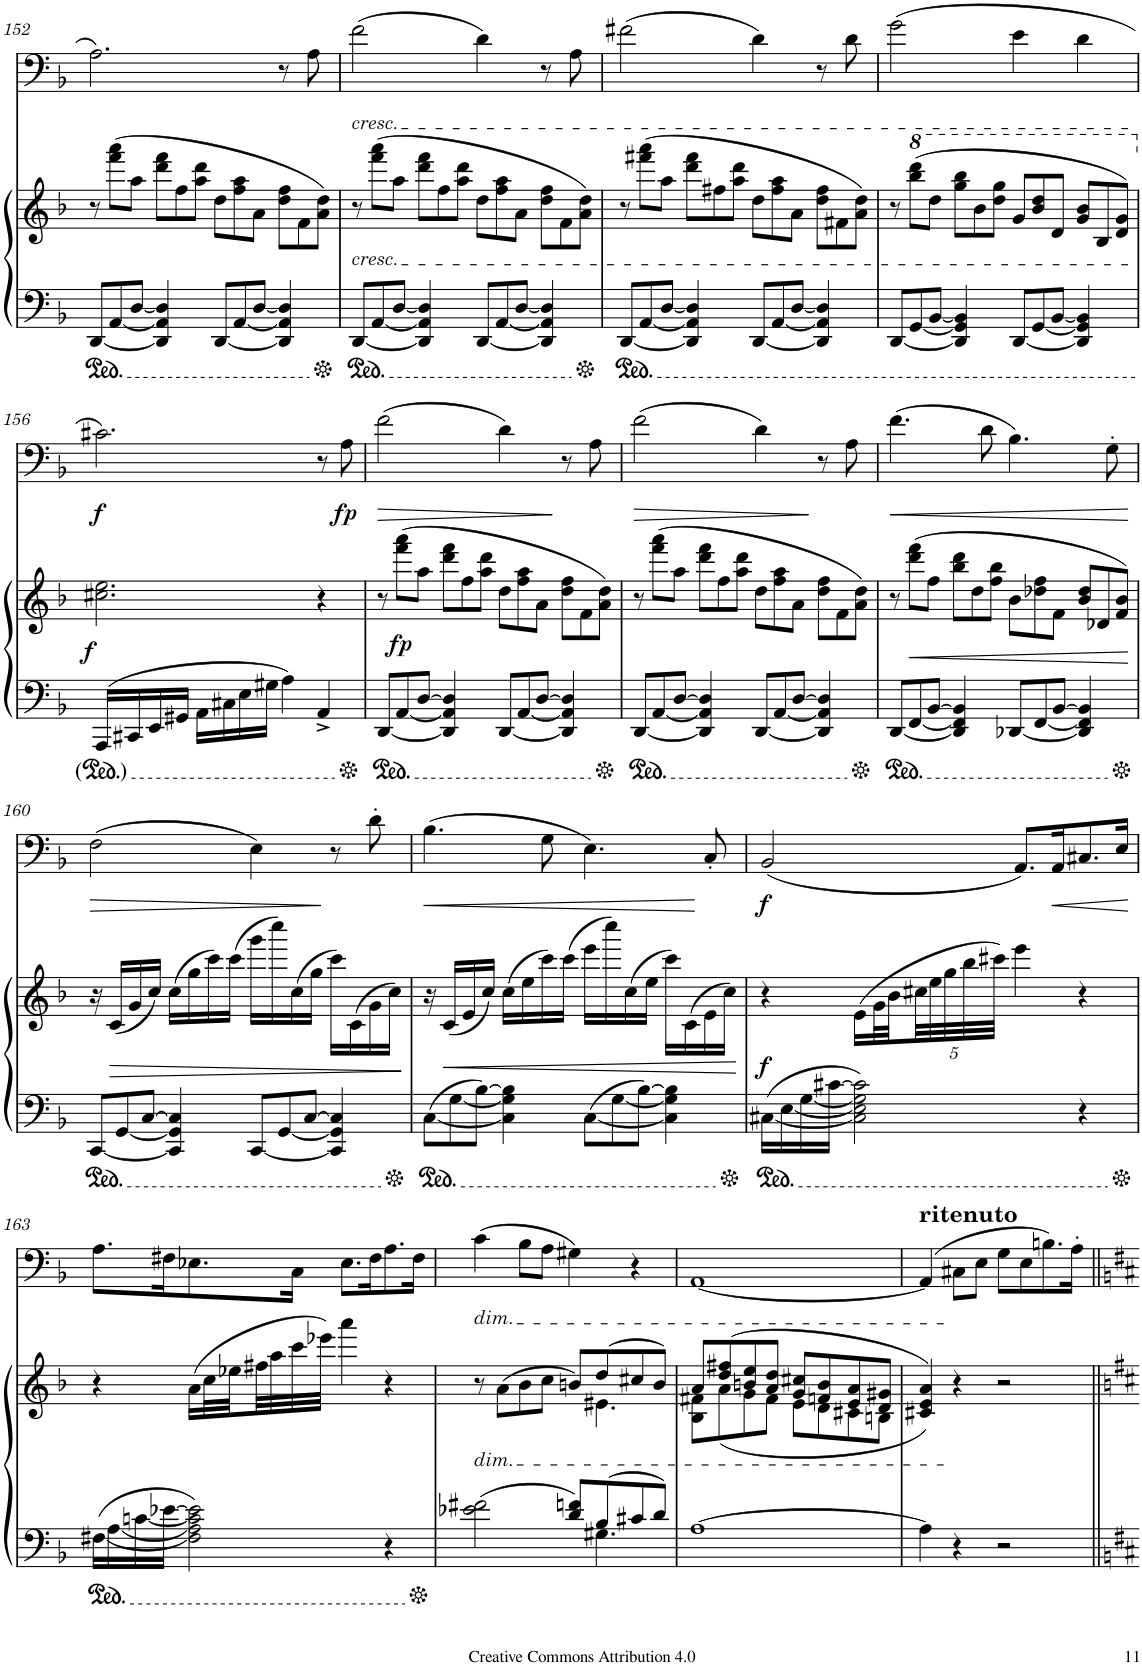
**kern	**kern	**dynam	**kern	**dynam
*part2	*part2	*part2	*part1	*part1
*staff3	*staff2	*staff2/3	*staff1	*staff1
*I"Piano	*	*	*I"Violoncello	*
*I'Pno	*	*	*I'Vc	*
!!LO:PB:g=z
*clefF4	*clefG2	*	*clefF4	*
*k[b-]	*k[b-]	*	*k[b-]	*
*M4/4	*M4/4	*	*M4/4	*
*met(c)	*met(c)	*	*met(c)	*
=152	=152	=152	=152	=152
[12DD/L	12r	.	2.A\	.
[12AA/	(12fff\ 12aaa\L	.	.	.
[12D/J	12aa\J	.	.	.
*	*Xbrackettup	*	*	*
4DD/] 4AA/] 4D/]	12ddd\ 12fff\L	.	.	.
.	12ff\	.	.	.
.	12aa\ 12ddd\J	.	.	.
[12DD/L	12dd\L	.	.	.
[12AA/	12ff\ 12aa\	.	.	.
[12D/J	12a\J	.	.	.
4DD/] 4AA/] 4D/]	12dd\ 12ff\L	.	8r	.
.	12f\	.	.	.
.	.	.	8A\	.
.	12a\ 12dd\J)	.	.	.
=153	=153	=153	=153	=153
*	*brackettup	*	*	*
!	!	!	!LO:TX:b:i:t=cresc.	!
!	!LO:TX:b:i:t=cresc.	!	!	!
[12DD/L	12r	.	(2f\	.
[12AA/	(12fff\ 12aaa\L	.	.	.
[12D/J	12aa\J	.	.	.
*	*Xbrackettup	*	*	*
4DD/] 4AA/] 4D/]	12ddd\ 12fff\L	.	.	.
.	12ff\	.	.	.
.	12aa\ 12ddd\J	.	.	.
[12DD/L	12dd\L	.	4d\)	.
[12AA/	12ff\ 12aa\	.	.	.
[12D/J	12a\J	.	.	.
4DD/] 4AA/] 4D/]	12dd\ 12ff\L	.	8r	.
.	12f\	.	.	.
.	.	.	8A\	.
.	12a\ 12dd\J)	.	.	.
=154	=154	=154	=154	=154
*	*brackettup	*	*	*
[12DD/L	12r	.	(2f#X\	.
[12AA/	(12fff#X\ 12aaa\L	.	.	.
[12D/J	12aa\J	.	.	.
*	*Xbrackettup	*	*	*
4DD/] 4AA/] 4D/]	12ddd\ 12fff#\L	.	.	.
.	12ff#X\	.	.	.
.	12aa\ 12ddd\J	.	.	.
[12DD/L	12dd\L	.	4d\)	.
[12AA/	12ff#\ 12aa\	.	.	.
[12D/J	12a\J	.	.	.
4DD/] 4AA/] 4D/]	12dd\ 12ff#\L	.	8r	.
.	12f#X\	.	.	.
.	.	.	8d\	.
.	12a\ 12dd\J)	.	.	.
=155	=155	=155	=155	=155
*	*brackettup	*	*	*
[12DD/L	12r	.	(2g\	.
*	*8va	*	*	*
[12GG/	(12bbb-\ 12dddd\L	.	.	.
[12BB-/J	12ddd\J	.	.	.
*	*Xbrackettup	*	*	*
4DD/] 4GG/] 4BB-/]	12ggg\ 12bbb-\L	.	.	.
.	12bb-\	.	.	.
.	12ddd\ 12ggg\J	.	.	.
[12DD/L	12gg/L	.	4e\	.
[12GG/	12bb-/ 12ddd/	.	.	.
[12BB-/J	12dd/J	.	.	.
4DD/] 4GG/] 4BB-/]	12gg/ 12bb-/L	.	4d\	.
.	12b-/	.	.	.
.	12dd/ 12gg/J)	.	.	.
!!LO:LB:g=z
=156	=156	=156	=156	=156
*	*X8va	*	*	*
!	!	!LO:DY:b	!	!LO:DY:b
16AAA/LL	2.cc#X\ 2.ee\	f	2.c#X\)	f
16CC#X/	.	.	.	.
16EE/	.	.	.	.
16GG#X/JJ	.	.	.	.
16AA\LL	.	.	.	.
16C#X\	.	.	.	.
16E\	.	.	.	.
16G#X\JJ	.	.	.	.
4A\	.	.	.	.
4AA^/	4r	.	8r	.
!	!	!	!	!LO:DY:b
.	.	.	8A\	fp
=157	=157	=157	=157	=157
*	*brackettup	*	*	*
!	!	!	!	!LO:HP:b
[12DD/L	12r	.	(2f\	>
!	!	!LO:DY:b	!	!
[12AA/	(12fff\ 12aaa\L	fp	.	.
[>12D/J	12aa\J	.	.	.
*	*Xbrackettup	*	*	*
4DD/] 4AA/] 4D/]	12ddd\ 12fff\L	.	.	.
.	12ff\	.	.	.
.	12aa\ 12ddd\J	.	.	.
[12DD/L	12dd\L	.	4d\)	.
[12AA/	12ff\ 12aa\	.	.	.
[>12D/J	12a\J	.	.	.
4DD/] 4AA/] 4D/]	12dd\ 12ff\L	.	8r	]
.	12f\	.	.	.
.	.	.	8A\	.
.	12a\ 12dd\J)	.	.	.
=158	=158	=158	=158	=158
*	*brackettup	*	*	*
!	!	!	!	!LO:HP:b
[12DD/L	12r	.	(2f\	>
[12AA/	(12fff\ 12aaa\L	.	.	.
[>12D/J	12aa\J	.	.	.
*	*Xbrackettup	*	*	*
4DD/] 4AA/] 4D/]	12ddd\ 12fff\L	.	.	.
.	12ff\	.	.	.
.	12aa\ 12ddd\J	.	.	.
[12DD/L	12dd\L	.	4d\)	.
[12AA/	12ff\ 12aa\	.	.	.
[>12D/J	12a\J	.	.	.
4DD/] 4AA/] 4D/]	12dd\ 12ff\L	.	8r	]
.	12f\	.	.	.
.	.	.	8A\	.
.	12a\ 12dd\J)	.	.	.
=159	=159	=159	=159	=159
*	*brackettup	*	*	*
!	!	!	!	!LO:HP:b
[12DD/L	12r	.	(4.f\	<
!	!	!LO:HP:b	!	!
[12FF/	(12ddd\ 12fff\L	<	.	.
[>12BB-/J	12ff\J	.	.	.
*	*Xbrackettup	*	*	*
4DD/] 4FF/] 4BB-/]	12bb-\ 12ddd\L	.	.	.
.	12dd\	.	.	.
.	.	.	8d\	.
.	12ff\ 12bb-\J	.	.	.
[12DD-X/L	12b-\L	.	4.B-\)	.
[12FF/	12dd-X\ 12ff\	.	.	.
[>12BB-/J	12f\J	.	.	.
4DD-/] 4FF/] 4BB-/]	12b-/ 12dd-/L	.	.	.
.	12d-X/	.	.	.
.	.	.	8G'\	.
.	12f/ 12b-/J)	.	.	.
.	.	[	.	[
!!LO:LB:g=z
=160	=160	=160	=160	=160
!	!	!	!	!LO:HP:b
[12CC/L	16r	.	(2F\	>
!	!	!LO:HP:b	!	!
.	(16c/LL	>	.	.
[12GG/	.	.	.	.
.	16g/	.	.	.
[>12C/J	.	.	.	.
.	16cc/JJ)	.	.	.
4CC/] 4GG/] 4C/]	(16cc\LL	.	.	.
.	16gg\	.	.	.
.	16ccc\)	.	.	.
.	(16ccc\JJ	.	.	.
[12CC/L	16ggg\LL	.	4E\)	.
.	16cccc\)	.	.	.
[12GG/	.	.	.	.
.	(16cc\	.	.	.
[>12C/J	.	.	.	.
.	16gg\JJ	.	.	.
4CC/] 4GG/] 4C/]	16ccc\LL)	.	8r	]
.	(16c\	.	.	.
.	16g\	.	8d'\	.
.	16cc\JJ)	.	.	.
.	.	]	.	.
=161	=161	=161	=161	=161
!	!	!	!	!LO:HP:b
[<12C\L	16r	.	(4.B-\	<
!	!	!LO:HP:b	!	!
.	(16c/LL	<	.	.
[<12G\	.	.	.	.
.	16e/	.	.	.
[>12B-\J	.	.	.	.
.	16cc/JJ)	.	.	.
4C\] 4G\] 4B-\]	(16cc\LL	.	.	.
.	16ee\	.	.	.
.	16ccc\)	.	8G\	.
.	(16ccc\JJ	.	.	.
[<12C\L	16eee\LL	.	4.E\)	.
.	16cccc\)	.	.	.
[<12G\	.	.	.	.
.	(16cc\	.	.	.
[>12B-\J	.	.	.	.
.	16ee\JJ	.	.	.
4C\] 4G\] 4B-\]	16ccc\LL)	.	.	.
.	(16c\	.	.	.
.	16e\	.	8C'/	[
.	16cc\JJ)	.	.	.
.	.	[	.	.
=162	=162	=162	=162	=162
!	!	!LO:DY:b	!	!LO:DY:b
[<16C#X\LL	4r	f	(2BB-/	f
[<16E\	.	.	.	.
[<16G\	.	.	.	.
[16c#X\JJ	.	.	.	.
2C#\] 2E\] 2G\] 2c#\]	(16e\LL	.	.	.
.	32g\L	.	.	.
.	32b-\	.	.	.
.	40cc#X\	.	.	.
.	40ee\	.	.	.
.	40gg\	.	.	.
.	40bb-\	.	.	.
.	40ccc#X\JJJ)	.	.	.
.	4eee\	.	8.AA/L)	.
!	!	!	!	!LO:HP:b
.	.	.	16AA/K	<
4r	4r	.	8.C#X/	.
.	.	.	16E/Jk	.
.	.	.	.	[
!!LO:LB:g=z
=163	=163	=163	=163	=163
[<16F#X\LL	4r	.	8.A\L	.
[<16A\	.	.	.	.
[<16cn\	.	.	.	.
[16e-X\JJ	.	.	16F#X\K	.
2F#\] 2A\] 2c\] 2e-\]	(16a\LL	.	8.E-X\	.
.	32cc\L	.	.	.
.	32ee-X\	.	.	.
.	32ff#X\	.	.	.
.	32aa\	.	.	.
.	32ccc\	.	16C\Jk	.
.	32eee-X\JJJ)	.	.	.
.	4aaa\	.	8.E-\L	.
.	.	.	16F#\K	.
4r	4r	.	8.A\	.
.	.	.	16F#\Jk	.
=164	=164	=164	=164	=164
*^	*^	*	*	*
!	!	!	!	!	!LO:TX:b:i:t=dim.	!
!	!	!LO:TX:b:i:t=dim.	!	!	!	!
2e-X\ 2f#X\	2ryy	8r	2ryy	.	(4c\	.
.	.	(8a\L	.	.	.	.
.	.	8b-\	.	.	8B-\L	.
.	.	8cc\J	.	.	8A\J	.
8d/ 8fn/L	8ryy	8bn/L)	8ryy	.	4G#X\)	.
8B-/	4.G#X\	(8dd/	4.e#X\	.	.	.
8c#X/	.	8cc#X/	.	.	4r	.
8d/J	.	8b/J)	.	.	.	.
*v	*v	*	*	*	*	*
=165	=165	=165	=165	=165	=165
[1A	8a/L	8B-\ 8f#X\L	.	[1AA	.
.	(8dd/ 8ff#X/	(8a\	.	.	.
.	8bn/ 8ee/	8g\	.	.	.
.	8a/ 8dd/J	8f#\J	.	.	.
.	8g/ 8cc#X/L	8e\L	.	.	.
.	8fn/ 8b/	8d\	.	.	.
.	8e/ 8a/	8c#X\	.	.	.
.	8d/ 8g#X/J	8Bn\J	.	.	.
=166	=166	=166	=166	=166	=166
!	!	!	!	!LO:TX:a:B:t=ritenuto	!
*	*v	*v	*	*	*
4A\]	4c#X/ 4e/ 4a/))	.	(4AA/]	.
4r	4r	.	8C#X\L	.
.	.	.	8E\J	.
2r	2r	.	8G\L	.
.	.	.	8E\	.
.	.	.	8.Bn\)	.
.	.	.	16A'\Jk	.
=||	=||	=||	=||	=||
*-	*-	*-	*-	*-
